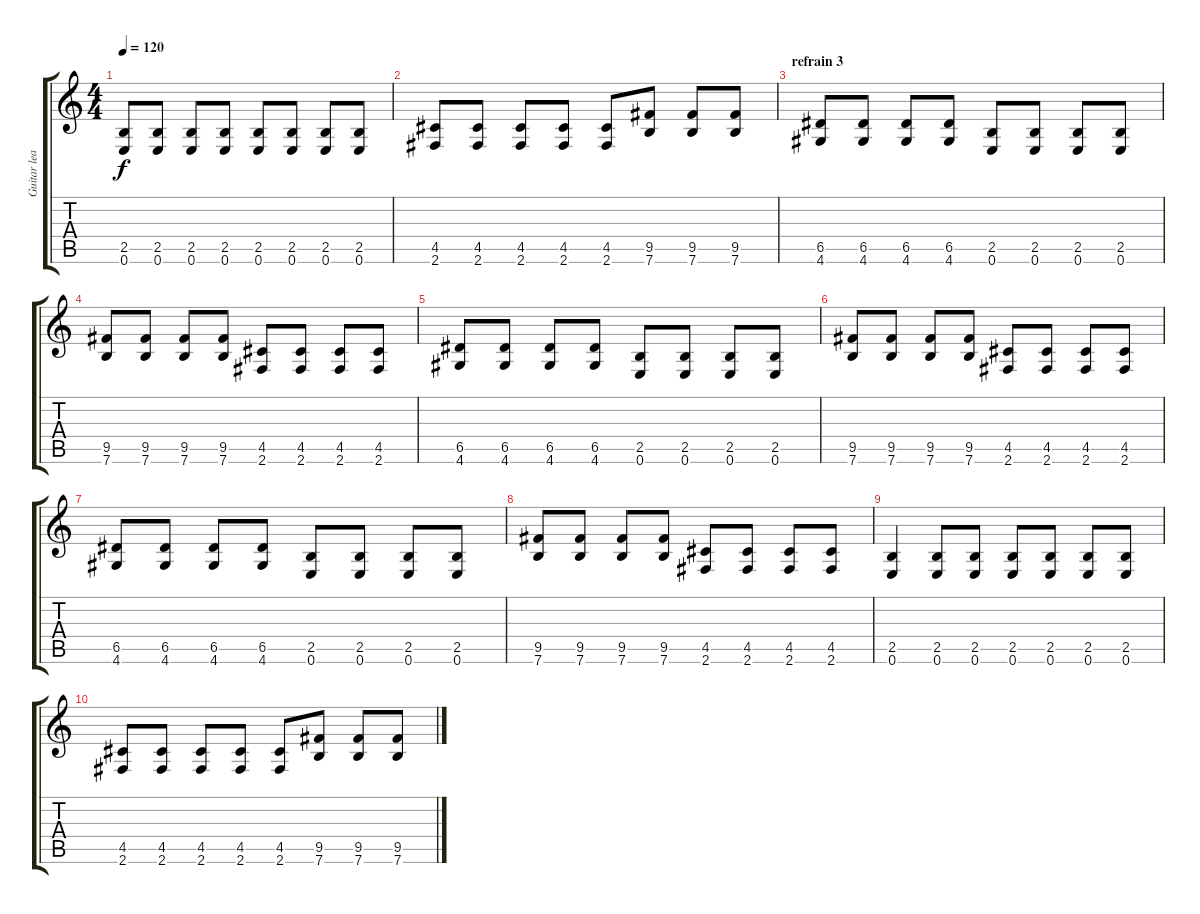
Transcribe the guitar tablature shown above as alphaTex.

\track ("Guitar lead" "Guitar lea") {instrument distortionguitar}
\staff {score tabs}
\tuning (E4 B3 G3 D3 A2 E2) {hide}
\ts (4 4)
\tempo 120
\clef g2
\ks c
(2.5 0.6).8{dy f} (2.5 0.6).8 (2.5 0.6).8 (2.5 0.6).8 (2.5 0.6).8 (2.5 0.6).8 (2.5 0.6).8 (2.5 0.6).8 |
(4.5 2.6).8 (4.5 2.6).8 (4.5 2.6).8 (4.5 2.6).8 (4.5 2.6).8 (9.5 7.6).8 (9.5 7.6).8 (9.5 7.6).8 |
\section ("" "refrain 3")
(6.5 4.6).8{volume 13} (6.5 4.6).8 (6.5 4.6).8 (6.5 4.6).8 (2.5 0.6).8 (2.5 0.6).8 (2.5 0.6).8 (2.5 0.6).8 |
(9.5 7.6).8 (9.5 7.6).8 (9.5 7.6).8 (9.5 7.6).8 (4.5 2.6).8 (4.5 2.6).8 (4.5 2.6).8 (4.5 2.6).8 |
(6.5 4.6).8 (6.5 4.6).8 (6.5 4.6).8 (6.5 4.6).8 (2.5 0.6).8 (2.5 0.6).8 (2.5 0.6).8 (2.5 0.6).8 |
(9.5 7.6).8 (9.5 7.6).8 (9.5 7.6).8 (9.5 7.6).8 (4.5 2.6).8 (4.5 2.6).8 (4.5 2.6).8 (4.5 2.6).8 |
(6.5 4.6).8 (6.5 4.6).8 (6.5 4.6).8 (6.5 4.6).8 (2.5 0.6).8 (2.5 0.6).8 (2.5 0.6).8 (2.5 0.6).8 |
(9.5 7.6).8 (9.5 7.6).8 (9.5 7.6).8 (9.5 7.6).8 (4.5 2.6).8 (4.5 2.6).8 (4.5 2.6).8 (4.5 2.6).8 |
(2.5 0.6).4 (2.5 0.6).8 (2.5 0.6).8 (2.5 0.6).8 (2.5 0.6).8 (2.5 0.6).8 (2.5 0.6).8 |
(4.5 2.6).8 (4.5 2.6).8 (4.5 2.6).8 (4.5 2.6).8 (4.5 2.6).8 (9.5 7.6).8 (9.5 7.6).8 (9.5 7.6).8
